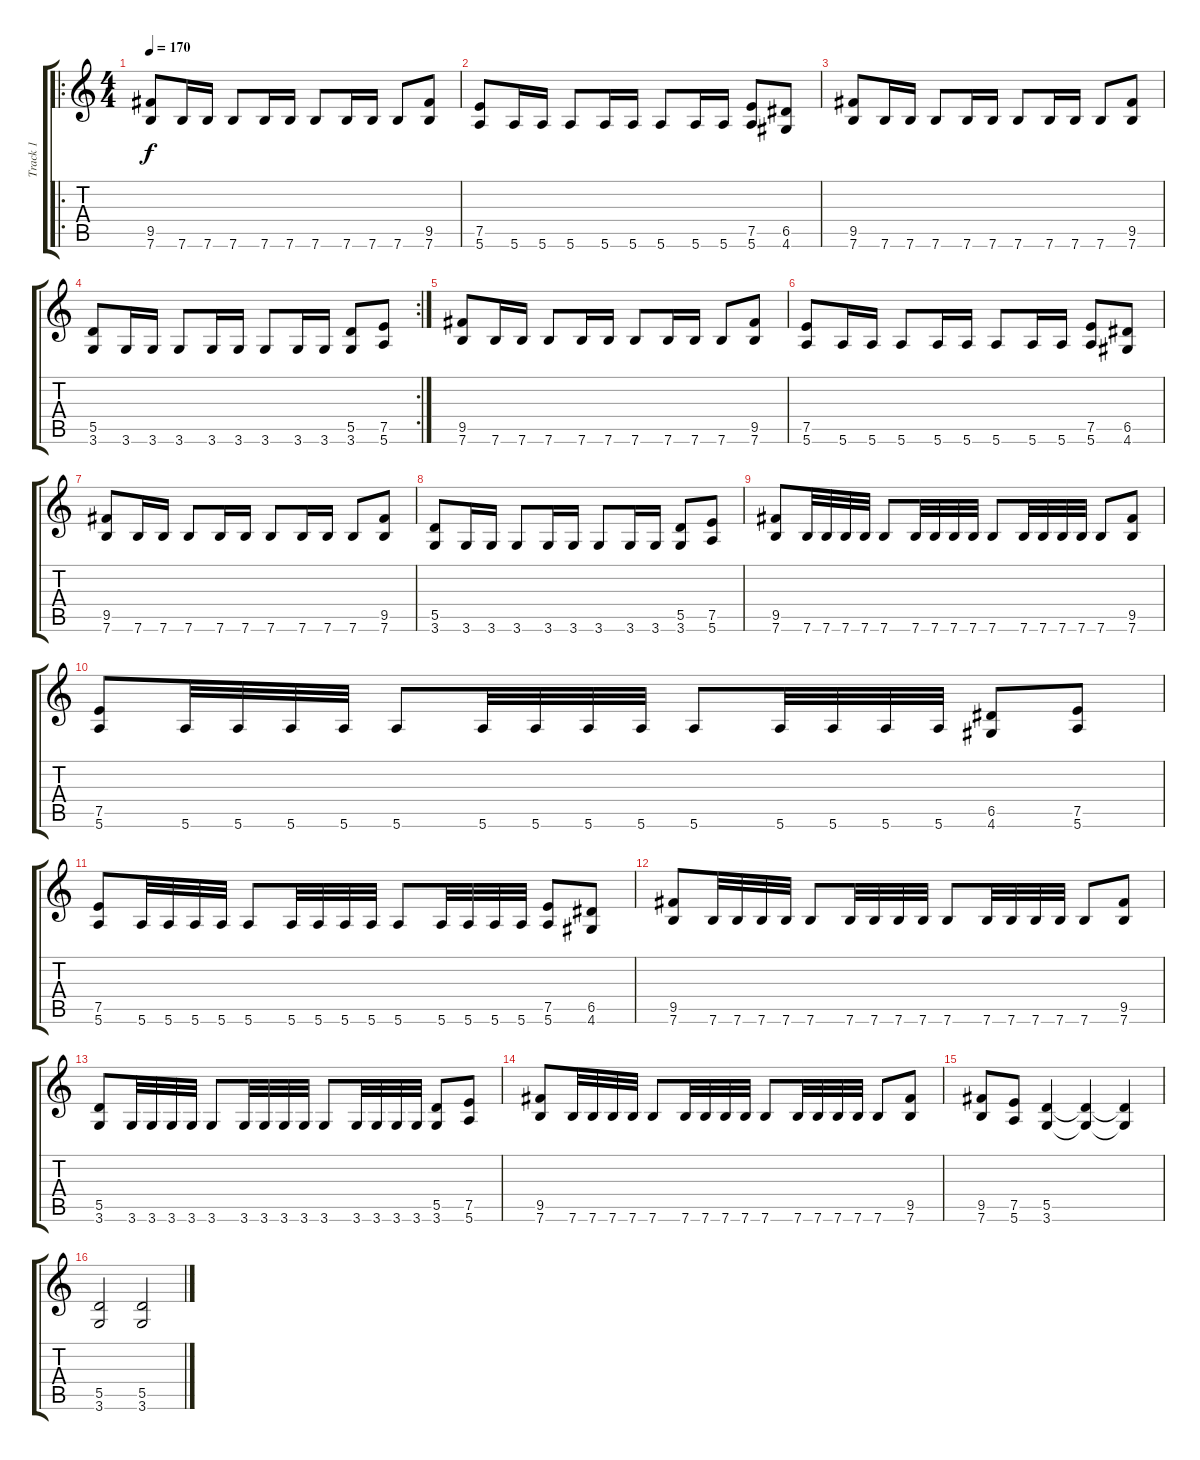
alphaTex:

\track ("Track 1" "Track 1") {instrument distortionguitar}
\staff {score tabs}
\tuning (E4 B3 G3 D3 A2 E2) {hide}
\ro
\ts (4 4)
\tempo 170
\clef g2
\ks c
(9.5 7.6).8{dy f} 7.6.16 7.6.16 7.6.8 7.6.16 7.6.16 7.6.8 7.6.16 7.6.16 7.6.8 (9.5 7.6).8 |
(7.5 5.6).8 5.6.16 5.6.16 5.6.8 5.6.16 5.6.16 5.6.8 5.6.16 5.6.16 (7.5 5.6).8 (6.5 4.6).8 |
(9.5 7.6).8 7.6.16 7.6.16 7.6.8 7.6.16 7.6.16 7.6.8 7.6.16 7.6.16 7.6.8 (9.5 7.6).8 |
\rc 2
(5.5 3.6).8 3.6.16 3.6.16 3.6.8 3.6.16 3.6.16 3.6.8 3.6.16 3.6.16 (5.5 3.6).8 (7.5 5.6).8 |
(9.5 7.6).8 7.6.16 7.6.16 7.6.8 7.6.16 7.6.16 7.6.8 7.6.16 7.6.16 7.6.8 (9.5 7.6).8 |
(7.5 5.6).8 5.6.16 5.6.16 5.6.8 5.6.16 5.6.16 5.6.8 5.6.16 5.6.16 (7.5 5.6).8 (6.5 4.6).8 |
(9.5 7.6).8 7.6.16 7.6.16 7.6.8 7.6.16 7.6.16 7.6.8 7.6.16 7.6.16 7.6.8 (9.5 7.6).8 |
(5.5 3.6).8 3.6.16 3.6.16 3.6.8 3.6.16 3.6.16 3.6.8 3.6.16 3.6.16 (5.5 3.6).8 (7.5 5.6).8 |
(9.5 7.6).8 7.6.32 7.6.32 7.6.32 7.6.32 7.6.8 7.6.32 7.6.32 7.6.32 7.6.32 7.6.8 7.6.32 7.6.32 7.6.32 7.6.32 7.6.8 (9.5 7.6).8 |
(7.5 5.6).8 5.6.32 5.6.32 5.6.32 5.6.32 5.6.8 5.6.32 5.6.32 5.6.32 5.6.32 5.6.8 5.6.32 5.6.32 5.6.32 5.6.32 (6.5 4.6).8 (7.5 5.6).8 |
(7.5 5.6).8 5.6.32 5.6.32 5.6.32 5.6.32 5.6.8 5.6.32 5.6.32 5.6.32 5.6.32 5.6.8 5.6.32 5.6.32 5.6.32 5.6.32 (7.5 5.6).8 (6.5 4.6).8 |
(9.5 7.6).8 7.6.32 7.6.32 7.6.32 7.6.32 7.6.8 7.6.32 7.6.32 7.6.32 7.6.32 7.6.8 7.6.32 7.6.32 7.6.32 7.6.32 7.6.8 (9.5 7.6).8 |
(5.5 3.6).8 3.6.32 3.6.32 3.6.32 3.6.32 3.6.8 3.6.32 3.6.32 3.6.32 3.6.32 3.6.8 3.6.32 3.6.32 3.6.32 3.6.32 (5.5 3.6).8 (7.5 5.6).8 |
(9.5 7.6).8 7.6.32 7.6.32 7.6.32 7.6.32 7.6.8 7.6.32 7.6.32 7.6.32 7.6.32 7.6.8 7.6.32 7.6.32 7.6.32 7.6.32 7.6.8 (9.5 7.6).8 |
(9.5 7.6).8 (7.5 5.6).8 (5.5 3.6).4 (5.5{t} 3.6{t}).4 (5.5{t} 3.6{t}).4 |
(5.5 3.6).2 (5.5 3.6).2
